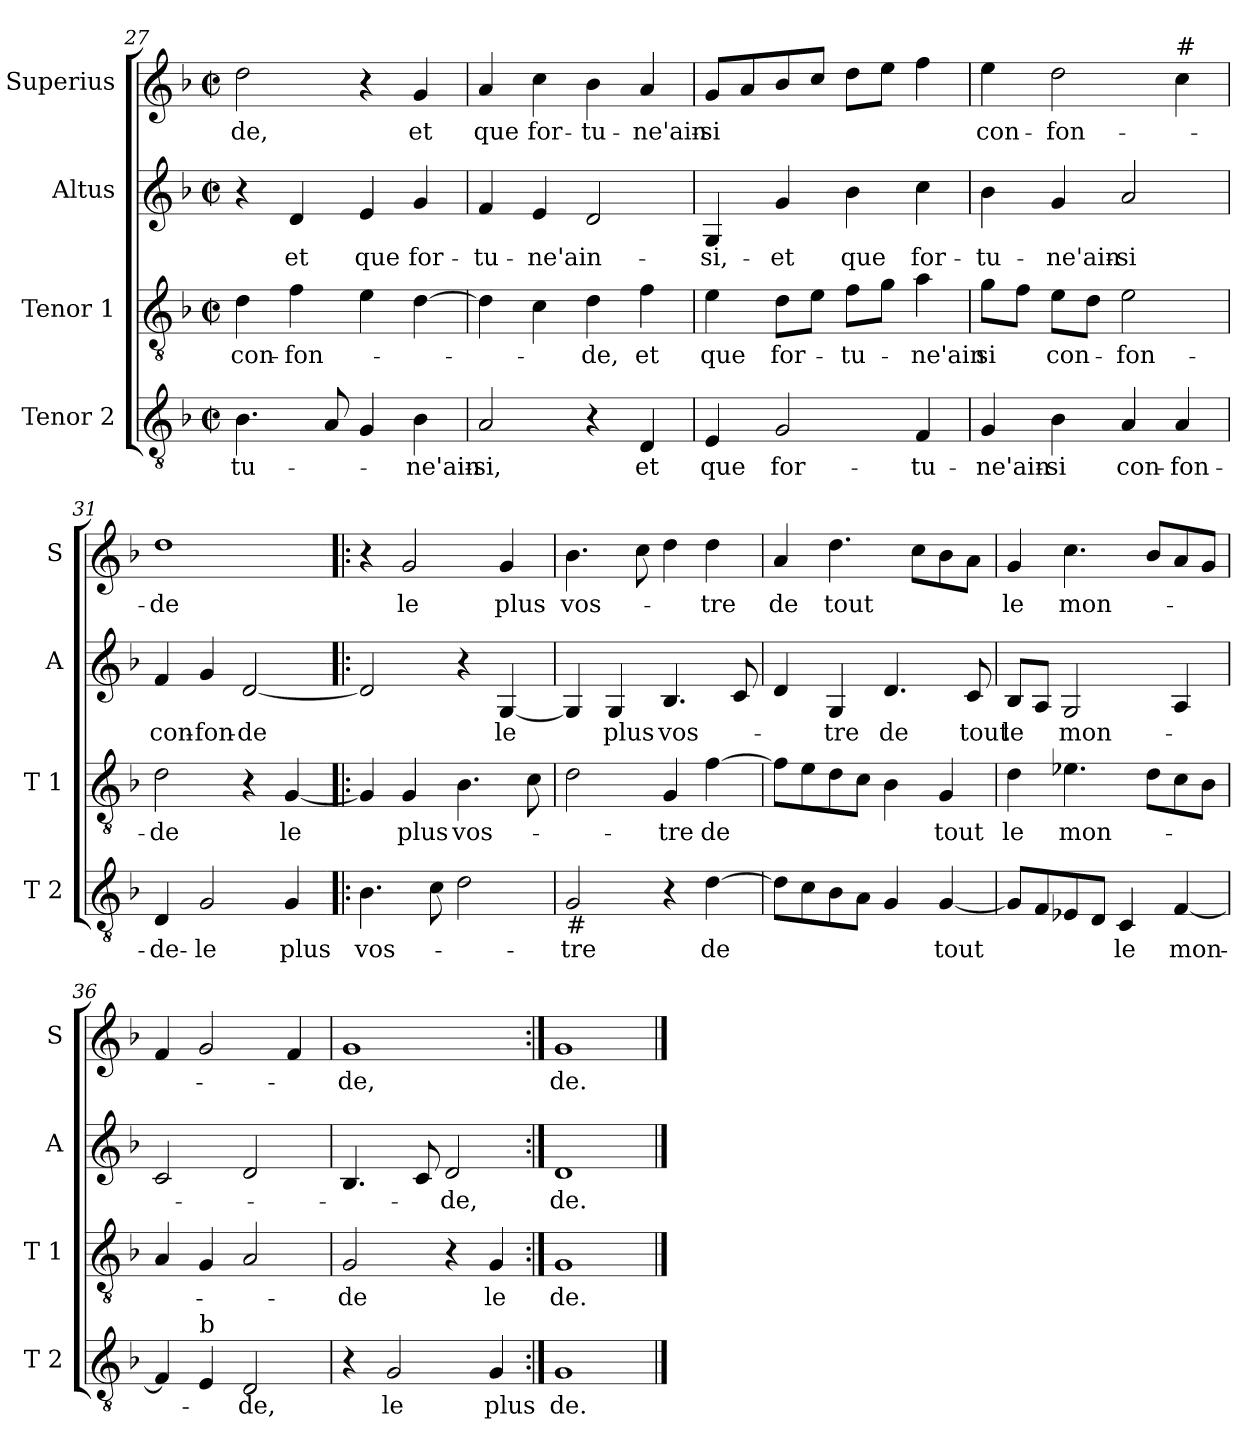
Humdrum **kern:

**kern	**text	**kern	**text	**kern	**text	**kern	**text
*part4	*part4	*part3	*part3	*part2	*part2	*part1	*part1
*staff4	*staff4	*staff3	*staff3	*staff2	*staff2	*staff1	*staff1
*I"Tenor 2	*	*I"Tenor 1	*	*I"Altus	*	*I"Superius	*
*I'T 2	*	*I'T 1	*	*I'A	*	*I'S	*
*clefGv2	*	*clefGv2	*	*clefG2	*	*clefG2	*
*k[b-]	*	*k[b-]	*	*k[b-]	*	*k[b-]	*
*F:	*	*F:	*	*F:	*	*F:	*
*M2/2	*	*M2/2	*	*M2/2	*	*M2/2	*
*met(c|)	*	*met(c|)	*	*met(c|)	*	*met(c|)	*
=27	=27	=27	=27	=27	=27	=27	=27
4.B-\	-tu-	4d\	-con-	4r	.	2dd\	-de,
.	.	4f\	-fon-	4d/	et	.	.
8A/	.	.	.	.	.	.	.
4G/	.	4e\	.	4e/	que	4r	.
4B-\	-ne'ain-	[4d\	.	4g/	for-	4g/	et
=28	=28	=28	=28	=28	=28	=28	=28
2A/	-si,	4d\]	.	4f/	-tu-	4a/	que
.	.	4c\	.	4e/	-ne'ain-	4cc\	for-
4r	.	4d\	-de,	2d/	.	4b-\	-tu-
4D/	et	4f\	et	.	.	4a/	-ne'ain-
=29	=29	=29	=29	=29	=29	=29	=29
4E/	que	4e\	que	4G/	-si,-	8g/L	-si
.	.	.	.	.	.	8a/	.
2G/	for-	8d\L	for-	4g/	-et	8b-/	.
.	.	8e\J	.	.	.	8cc/J	.
.	.	8f\L	-tu-	4b-\	que	8dd\L	.
.	.	8g\J	.	.	.	8ee\J	.
4F/	-tu-	4a\	-ne'ain	4cc\	for-	4ff\	.
=30	=30	=30	=30	=30	=30	=30	=30
4G/	-ne'ain-	8g\L	si	4b-\	-tu-	4ee\	con-
.	.	8f\J	.	.	.	.	.
4B-\	-si	8e\L	con-	4g/	-ne'ain-	2dd\	-fon-
.	.	8d\J	.	.	.	.	.
4A/	con-	2e\	-fon-	2a/	-si	.	.
!	!	!	!	!	!	!LO:TX:a:t=#	!
4A/	-fon-	.	.	.	.	4cc\	.
!!LO:PB:g=z
=31	=31	=31	=31	=31	=31	=31	=31
4D/	-de-	2d\	-de	4f/	con-	1dd	-de
2G/	-le	.	.	4g/	-fon-	.	.
.	.	4r	.	[2d/	-de	.	.
4G/	plus	[4G/	le	.	.	.	.
=32!|:	=32!|:	=32!|:	=32!|:	=32!|:	=32!|:	=32!|:	=32!|:
4.B-\	vos-	4G/]	.	2d/]	.	4r	.
.	.	4G/	plus	.	.	2g/	le
8c\	.	.	.	.	.	.	.
2d\	.	4.B-\	vos-	4r	.	.	.
.	.	.	.	[4G/	le	4g/	plus
.	.	8c\	.	.	.	.	.
=33	=33	=33	=33	=33	=33	=33	=33
!LO:TX:b:t=#	!	!	!	!	!	!	!
2G/	-tre	2d\	.	4G/]	.	4.b-\	vos-
.	.	.	.	4G/	plus	.	.
.	.	.	.	.	.	8cc\	.
4r	.	4G/	-tre	4.B-/	vos-	4dd\	.
[4d\	de	[4f\	de	.	.	4dd\	-tre
.	.	.	.	8c/	.	.	.
=34	=34	=34	=34	=34	=34	=34	=34
8d\L]	.	8f\L]	.	4d/	.	4a/	de
8c\	.	8e\	.	.	.	.	.
8B-\	.	8d\	.	4G/	-tre	4.dd\	tout
8A\J	.	8c\J	.	.	.	.	.
4G/	.	4B-\	.	4.d/	de	.	.
.	.	.	.	.	.	8cc\L	.
[4G/	tout	4G/	tout	.	.	8b-\	.
.	.	.	.	8c/	tout	8a\J	.
!!LO:LB:g=z
=35	=35	=35	=35	=35	=35	=35	=35
8G/L]	.	4d\	le	8B-/L	le	4g/	le
8F/	.	.	.	8A/J	.	.	.
8E-X/	.	4.e-X\	mon-	2G/	mon-	4.cc\	mon-
8D/J	.	.	.	.	.	.	.
4C/	le	.	.	.	.	.	.
.	.	8d\L	.	.	.	8b-/L	.
[4F/	mon-	8c\	.	4A/	.	8a/	.
.	.	8B-\J	.	.	.	8g/J	.
=36	=36	=36	=36	=36	=36	=36	=36
4F/]	.	4A/	.	2c/	.	4f/	.
!LO:TX:a:t=b	!	!	!	!	!	!	!
4E/	.	4G/	.	.	.	2g/	.
2D/	-de,	2A/	.	2d/	.	.	.
.	.	.	.	.	.	4f/	.
=37	=37	=37	=37	=37	=37	=37	=37
4r	.	2G/	-de	4.B-/	.	1g	-de,
2G/	le	.	.	.	.	.	.
.	.	.	.	8c/	.	.	.
.	.	4r	.	2d/	-de,	.	.
4G/	plus	4G/	le	.	.	.	.
=38:|!	=38:|!	=38:|!	=38:|!	=38:|!	=38:|!	=38:|!	=38:|!
1G	de.	1G	de.	1d	de.	1g	de.
==	==	==	==	==	==	==	==
*-	*-	*-	*-	*-	*-	*-	*-
